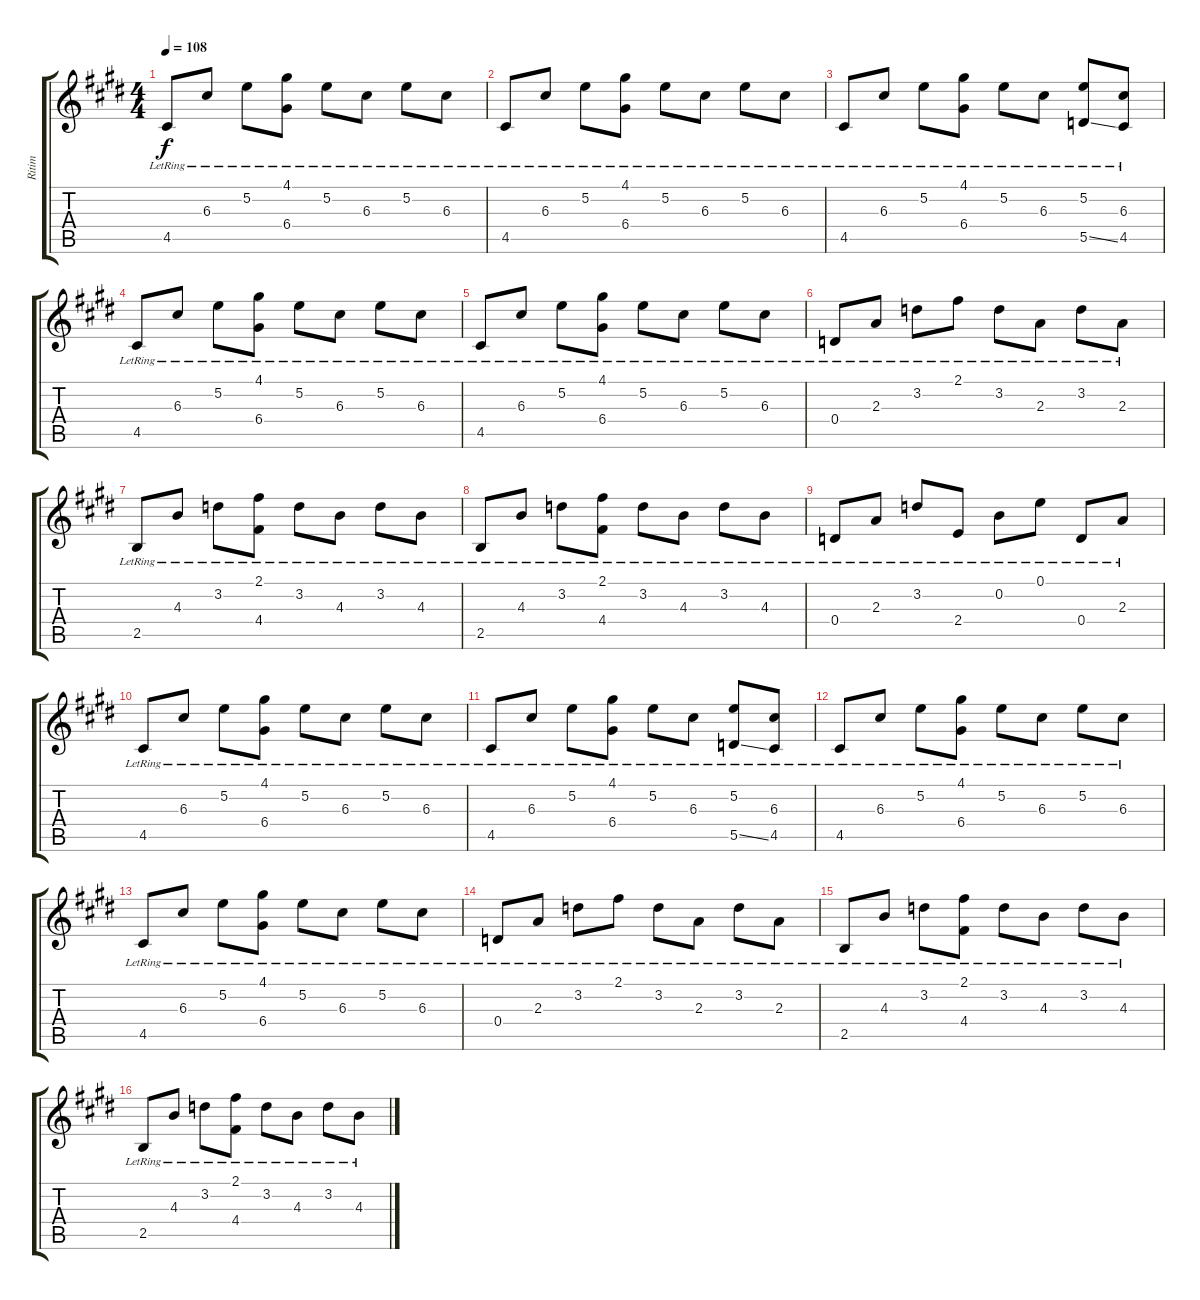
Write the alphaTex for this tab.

\track ("Ritim" "Ritim") {instrument acousticguitarsteel}
\staff {score tabs}
\tuning (E4 B3 G3 D3 A2 E2) {hide}
\ts (4 4)
\tempo 108
\clef g2
\ks c#minor
4.5{lr}.8{dy f instrument acousticguitarsteel} 6.3{lr}.8 5.2{lr}.8 (4.1{lr} 6.4{lr}).8 5.2{lr}.8 6.3{lr}.8 5.2{lr}.8 6.3{lr}.8 |
4.5{lr}.8 6.3{lr}.8 5.2{lr}.8 (4.1{lr} 6.4{lr}).8 5.2{lr}.8 6.3{lr}.8 5.2{lr}.8 6.3{lr}.8 |
4.5{lr}.8 6.3{lr}.8 5.2{lr}.8 (4.1{lr} 6.4{lr}).8 5.2{lr}.8 6.3{lr}.8 (5.2{lr} 5.5{ss}).8 (6.3{lr} 4.5).8 |
4.5{lr}.8 6.3{lr}.8 5.2{lr}.8 (4.1{lr} 6.4{lr}).8 5.2{lr}.8 6.3{lr}.8 5.2{lr}.8 6.3{lr}.8 |
4.5{lr}.8 6.3{lr}.8 5.2{lr}.8 (4.1{lr} 6.4{lr}).8 5.2{lr}.8 6.3{lr}.8 5.2{lr}.8 6.3{lr}.8 |
0.4{lr}.8 2.3{lr}.8 3.2{lr}.8 2.1{lr}.8 3.2{lr}.8 2.3{lr}.8 3.2{lr}.8 2.3{lr}.8 |
2.5{lr}.8 4.3{lr}.8 3.2{lr}.8 (2.1{lr} 4.4{lr}).8 3.2{lr}.8 4.3{lr}.8 3.2{lr}.8 4.3{lr}.8 |
2.5{lr}.8 4.3{lr}.8 3.2{lr}.8 (2.1{lr} 4.4{lr}).8 3.2{lr}.8 4.3{lr}.8 3.2{lr}.8 4.3{lr}.8 |
0.4{lr}.8 2.3{lr}.8 3.2{lr}.8 2.4{lr}.8 0.2{lr}.8 0.1{lr}.8 0.4{lr}.8 2.3{lr}.8 |
4.5{lr}.8 6.3{lr}.8 5.2{lr}.8 (4.1{lr} 6.4{lr}).8 5.2{lr}.8 6.3{lr}.8 5.2{lr}.8 6.3{lr}.8 |
4.5{lr}.8 6.3{lr}.8 5.2{lr}.8 (4.1{lr} 6.4{lr}).8 5.2{lr}.8 6.3{lr}.8 (5.2{lr} 5.5{ss}).8 (6.3{lr} 4.5).8 |
4.5{lr}.8 6.3{lr}.8 5.2{lr}.8 (4.1{lr} 6.4{lr}).8 5.2{lr}.8 6.3{lr}.8 5.2{lr}.8 6.3{lr}.8 |
4.5{lr}.8 6.3{lr}.8 5.2{lr}.8 (4.1{lr} 6.4{lr}).8 5.2{lr}.8 6.3{lr}.8 5.2{lr}.8 6.3{lr}.8 |
0.4{lr}.8 2.3{lr}.8 3.2{lr}.8 2.1{lr}.8 3.2{lr}.8 2.3{lr}.8 3.2{lr}.8 2.3{lr}.8 |
2.5{lr}.8 4.3{lr}.8 3.2{lr}.8 (2.1{lr} 4.4{lr}).8 3.2{lr}.8 4.3{lr}.8 3.2{lr}.8 4.3{lr}.8 |
2.5{lr}.8 4.3{lr}.8 3.2{lr}.8 (2.1{lr} 4.4{lr}).8 3.2{lr}.8 4.3{lr}.8 3.2{lr}.8 4.3{lr}.8
